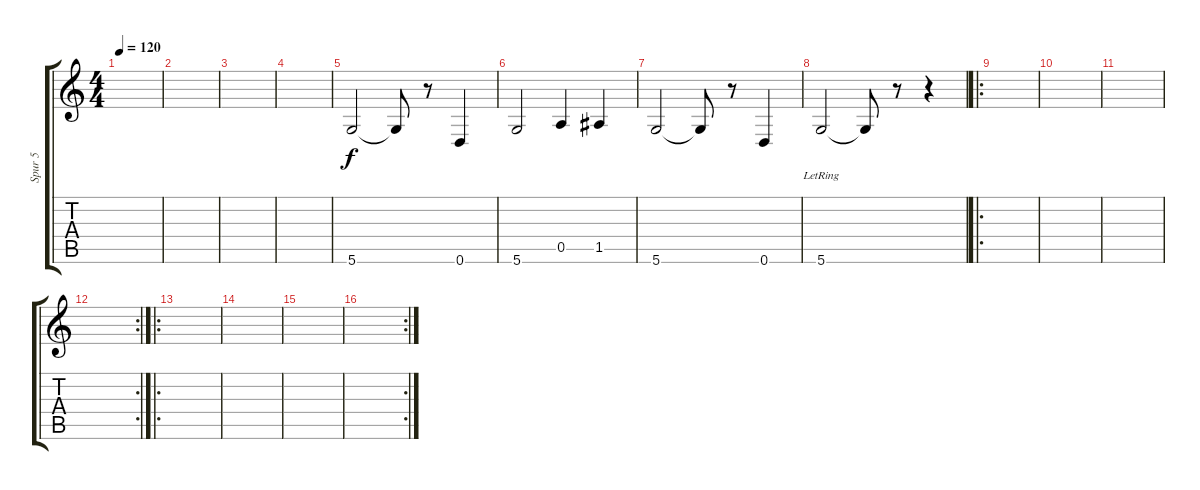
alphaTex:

\track ("Spur 5" "Spur 5") {instrument electricbassfinger}
\staff {score tabs}
\tuning (E4 B3 G3 D3 A2 D2) {hide}
\ts (4 4)
\tempo 120
\clef g2
\ks c
|
|
|
|
5.6.2 5.6{t}.8 r.8 0.6.4 |
5.6.2 0.5.4 1.5.4 |
5.6.2 5.6{t}.8 r.8 0.6.4 |
5.6{lr}.2 5.6{t}.8 r.8 r.4 |
\ro
|
|
|
\rc 2
|
\ro
|
|
|
\rc 2
